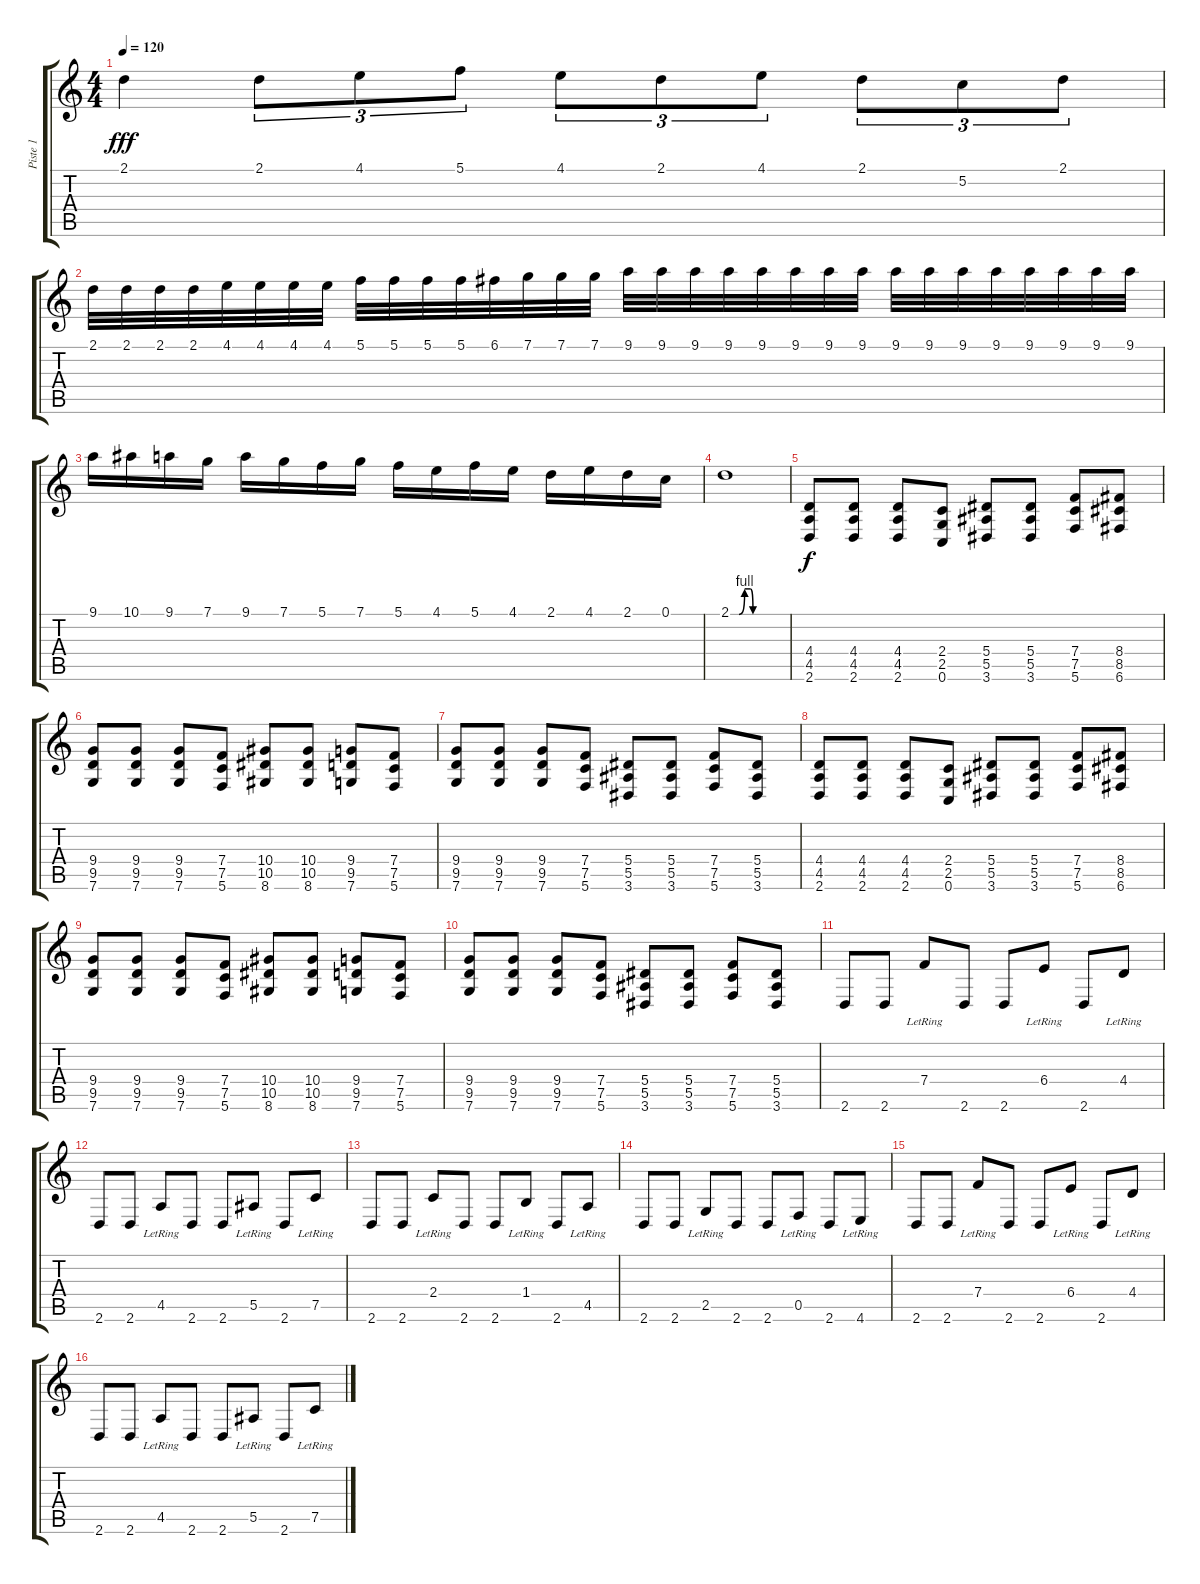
\track ("Piste 1" "Piste 1") {instrument distortionguitar}
\staff {score tabs}
\tuning (C4 G3 Eb3 Bb2 F2 C2) {hide}
\ts (4 4)
\tempo 120
\clef g2
\ks c
2.1.4{dy fff} 2.1.8{tu (3 2)} 4.1.8{tu (3 2)} 5.1.8{tu (3 2)} 4.1.8{tu (3 2)} 2.1.8{tu (3 2)} 4.1.8{tu (3 2)} 2.1.8{tu (3 2)} 5.2.8{tu (3 2)} 2.1.8{tu (3 2)} |
2.1.32 2.1.32 2.1.32 2.1.32 4.1.32 4.1.32 4.1.32 4.1.32 5.1.32 5.1.32 5.1.32 5.1.32 6.1.32 7.1.32 7.1.32 7.1.32 9.1.32 9.1.32 9.1.32 9.1.32 9.1.32 9.1.32 9.1.32 9.1.32 9.1.32 9.1.32 9.1.32 9.1.32 9.1.32 9.1.32 9.1.32 9.1.32 |
9.1.16 10.1.16 9.1.16 7.1.16 9.1.16 7.1.16 5.1.16 7.1.16 5.1.16 4.1.16 5.1.16 4.1.16 2.1.16 4.1.16 2.1.16 0.1.16 |
2.1{be (custom 0 0 9 0 15 4 21 4 24 0 30 0 33 0 45 0 60 0)}.1 |
(4.4 4.5 2.6).8{dy f} (4.4 4.5 2.6).8 (4.4 4.5 2.6).8 (2.4 2.5 0.6).8 (5.4 5.5 3.6).8 (5.4 5.5 3.6).8 (7.4 7.5 5.6).8 (8.4 8.5 6.6).8 |
(9.4 9.5 7.6).8 (9.4 9.5 7.6).8 (9.4 9.5 7.6).8 (7.4 7.5 5.6).8 (10.4 10.5 8.6).8 (10.4 10.5 8.6).8 (9.4 9.5 7.6).8 (7.4 7.5 5.6).8 |
(9.4 9.5 7.6).8 (9.4 9.5 7.6).8 (9.4 9.5 7.6).8 (7.4 7.5 5.6).8 (5.4 5.5 3.6).8 (5.4 5.5 3.6).8 (7.4 7.5 5.6).8 (5.4 5.5 3.6).8 |
(4.4 4.5 2.6).8 (4.4 4.5 2.6).8 (4.4 4.5 2.6).8 (2.4 2.5 0.6).8 (5.4 5.5 3.6).8 (5.4 5.5 3.6).8 (7.4 7.5 5.6).8 (8.4 8.5 6.6).8 |
(9.4 9.5 7.6).8 (9.4 9.5 7.6).8 (9.4 9.5 7.6).8 (7.4 7.5 5.6).8 (10.4 10.5 8.6).8 (10.4 10.5 8.6).8 (9.4 9.5 7.6).8 (7.4 7.5 5.6).8 |
(9.4 9.5 7.6).8 (9.4 9.5 7.6).8 (9.4 9.5 7.6).8 (7.4 7.5 5.6).8 (5.4 5.5 3.6).8 (5.4 5.5 3.6).8 (7.4 7.5 5.6).8 (5.4 5.5 3.6).8 |
2.6.8 2.6.8 7.4{lr}.8 2.6.8 2.6.8 6.4{lr}.8 2.6.8 4.4{lr}.8 |
2.6.8 2.6.8 4.5{lr}.8 2.6.8 2.6.8 5.5{lr}.8 2.6.8 7.5{lr}.8 |
2.6.8 2.6.8 2.4{lr}.8 2.6.8 2.6.8 1.4{lr}.8 2.6.8 4.5{lr}.8 |
2.6.8 2.6.8 2.5{lr}.8 2.6.8 2.6.8 0.5{lr}.8 2.6.8 4.6{lr}.8 |
2.6.8 2.6.8 7.4{lr}.8 2.6.8 2.6.8 6.4{lr}.8 2.6.8 4.4{lr}.8 |
2.6.8 2.6.8 4.5{lr}.8 2.6.8 2.6.8 5.5{lr}.8 2.6.8 7.5{lr}.8
